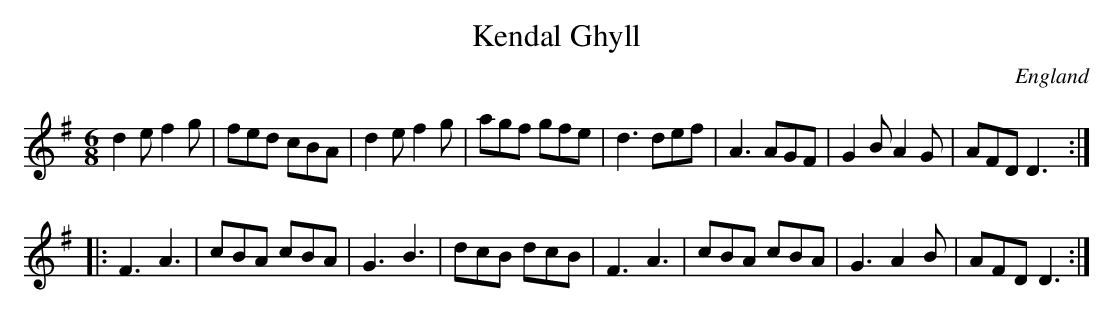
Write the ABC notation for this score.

X:1
T:Kendal Ghyll
O:England
M:6/8
K:G
d2e f2g | fed cBA | d2e f2g | agf gfe |     \
d3 def | A3 AGF | G2B A2G | AFD D3 :|*
|:F3 A3 | cBA cBA | G3 B3 | dcB dcB | \
F3 A3 | cBA cBA | G3 A2B | AFD D3 :|**
